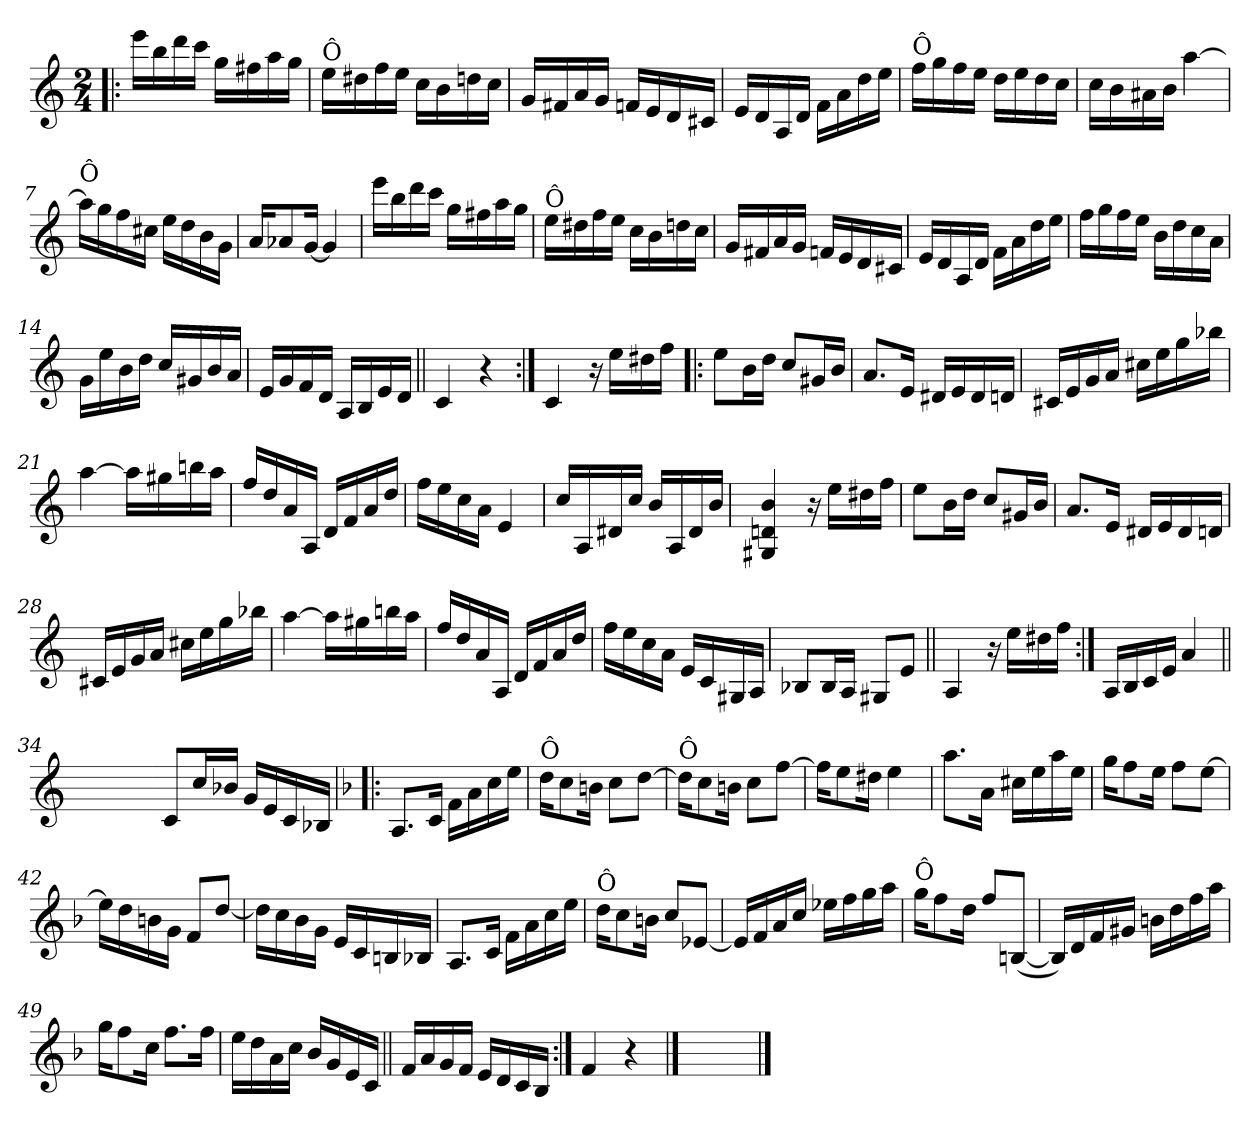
**kern
*part1
*staff1
*clefG2
*k[]
*C:
*M2/4
=1!|:
16eee\LL
16bb\
16ddd\
16ccc\JJ
16gg\LL
16ff#X\
16aa\
16gg\JJ
=2
!LO:TX:a:t=Ô
16ee\LL
16dd#X\
16ff\
16ee\JJ
16cc\LL
16b\
16ddn\
16cc\JJ
=3
16g/LL
16f#X/
16a/
16g/JJ
16fn/LL
16e/
16d/
16c#X/JJ
=4
16e/LL
16d/
16A/
16d/JJ
16f\LL
16a\
16dd\
16ee\JJ
!!LO:LB:g=z
=5
!LO:TX:a:t=Ô
16ff\LL
16gg\
16ff\
16ee\JJ
16dd\LL
16ee\
16dd\
16cc\JJ
=6
16cc\LL
16b\
16a#X\
16b\JJ
[4aa\
=7
!LO:TX:a:t=Ô
16aa\LL]
16gg\
16ff\
16cc#X\JJ
16ee\LL
16dd\
16b\
16g\JJ
=8
16a/KL
8a-X/
[16g/Jk
4g/]
!!LO:LB:g=z
=9
16eee\LL
16bb\
16ddd\
16ccc\JJ
16gg\LL
16ff#X\
16aa\
16gg\JJ
=10
!LO:TX:a:t=Ô
16ee\LL
16dd#X\
16ff\
16ee\JJ
16cc\LL
16b\
16ddn\
16cc\JJ
=11
16g/LL
16f#X/
16a/
16g/JJ
16fn/LL
16e/
16d/
16c#X/JJ
=12
16e/LL
16d/
16A/
16d/JJ
16f\LL
16a\
16dd\
16ee\JJ
!!LO:LB:g=z
=13
16ff\LL
16gg\
16ff\
16ee\JJ
16b\LL
16dd\
16cc\
16a\JJ
=14
16g\LL
16ee\
16b\
16dd\JJ
16cc/LL
16g#X/
16b/
16a/JJ
=15
16e/LL
16g/
16f/
16d/JJ
16A/LL
16B/
16e/
16d/JJ
=16||
4c/
4r
!!LO:LB:g=z
=17:|!
4c/
16r
16ee\LL
16dd#X\
16ff\JJ
=18!|:
8ee\L
16b\L
16dd\JJ
8cc/L
16g#X/L
16b/JJ
=19
8.a/L
16e/Jk
16d#X/LL
16e/
16d#/
16dn/JJ
=20
16c#X/LL
16e/
16g/
16a/JJ
16cc#X\LL
16ee\
16gg\
16bb-X\JJ
!!LO:LB:g=z
=21
[4aa\
16aa\LL]
16gg#X\
16bbn\
16aa\JJ
=22
16ff/LL
16dd/
16a/
16A/JJ
16d/LL
16f/
16a/
16dd/JJ
=23
16ff\LL
16ee\
16cc\
16a\JJ
4e/
=24
16cc/LL
16A/
16d#X/
16cc/JJ
16b/LL
16A/
16d#/
16b/JJ
!!LO:LB:g=z
=25
4G#X/ 4dn/ 4b/
16r
16ee\LL
16dd#X\
16ff\JJ
=26
8ee\L
16b\L
16dd\JJ
8cc/L
16g#X/L
16b/JJ
=27
8.a/L
16e/Jk
16d#X/LL
16e/
16d#/
16dn/JJ
=28
16c#X/LL
16e/
16g/
16a/JJ
16cc#X\LL
16ee\
16gg\
16bb-X\JJ
!!LO:LB:g=z
=29
[4aa\
16aa\LL]
16gg#X\
16bbn\
16aa\JJ
=30
16ff/LL
16dd/
16a/
16A/JJ
16d/LL
16f/
16a/
16dd/JJ
=31
16ff\LL
16ee\
16cc\
16a\JJ
16e/LL
16c/
16G#X/
16A/JJ
=32
8B-X/L
16B-/L
16A/JJ
8G#X/L
8e/J
!!LO:LB:g=z
=33||
4A/
16r
16ee\LL
16dd#X\
16ff\JJ
=34:|!
16A/LL
16B/
16c/
16e/JJ
4a/
=34X1||
*stria0
2ryy
!!LO:PB:g=z
=35-
*stria5
8c/L
16cc/L
16b-X/JJ
16g/LL
16e/
16c/
16B-X/JJ
=36!|:
*k[b-]
*F:
8.A/L
16c/Jk
16f\LL
16a\
16cc\
16ee\JJ
=37
!LO:TX:a:t=Ô
16dd\KL
8cc\
16bn\Jk
8cc\L
[8dd\J
=38
!LO:TX:a:t=Ô
16dd\KL]
8cc\
16bn\Jk
8cc\L
[8ff\J
!!LO:LB:g=z
=39
16ff\KL]
8ee\
16dd#X\Jk
4ee\
=40
8.aa\L
16a\Jk
16cc#X\LL
16ee\
16aa\
16ee\JJ
=41
16gg\KL
8ff\
16ee\Jk
8ff\L
[8ee\J
=42
16ee\LL]
16dd\
16bn\
16g\JJ
8f/L
[8dd/J
!!LO:LB:g=z
=43
16dd\LL]
16cc\
16b-\
16g\JJ
16e/LL
16c/
16Bn/
16B-X/JJ
=44
8.A/L
16c/Jk
16f\LL
16a\
16cc\
16ee\JJ
=45
!LO:TX:a:t=Ô
16dd\KL
8cc\
16bn\Jk
8cc/L
[8e-X/J
=46
16e-/LL]
16f/
16a/
16cc/JJ
16ee-X\LL
16ff\
16gg\
16aa\JJ
!!LO:LB:g=z
=47
!LO:TX:a:t=Ô
16gg\KL
8ff\
16dd\Jk
8ff/L
(>[8Bn/J
=48
16B/LL])
16d/
16f/
16g#X/JJ
16bn\LL
16dd\
16ff\
16aa\JJ
=49
16gg\KL
8ff\
16cc\Jk
8.ff\L
16ff\Jk
=50
16ee\LL
16dd\
16a\
16cc\JJ
16b-/LL
16g/
16e/
16c/JJ
!!LO:LB:g=z
=51||
16f/LL
16a/
16g/
16f/JJ
16e/LL
16d/
16c/
16B-/JJ
=52:|!
4f/
4r
==53
*stria0
2ryy
==
*-
